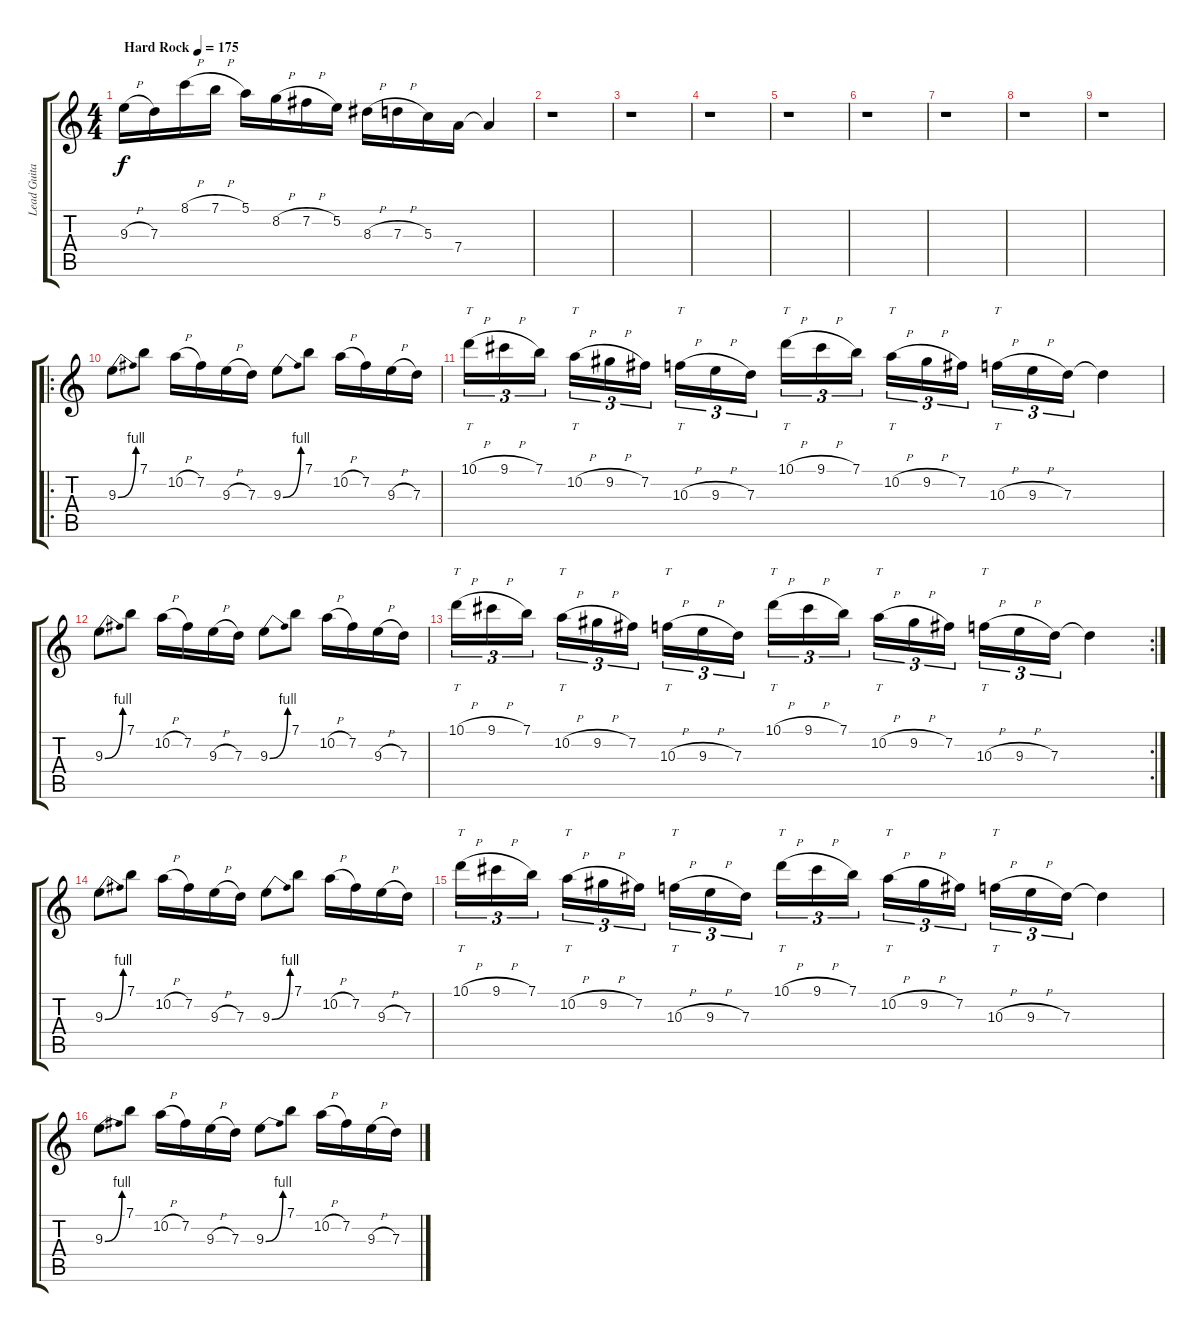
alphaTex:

\track ("Lead Guitar" "Lead Guita") {instrument distortionguitar}
\staff {score tabs}
\tuning (E4 B3 G3 D3 A2 E2) {hide}
\ts (4 4)
\tempo (175 "Hard Rock")
\clef g2
\ks c
9.3{h}.16{dy f instrument distortionguitar} 7.3.16 8.1{h}.16 7.1{h}.16 5.1.16 8.2{h}.16 7.2{h}.16 5.2.16 8.3{h}.16 7.3{h}.16 5.3.16 7.4.16 7.4{t}.4 |
r.1 |
r.1 |
r.1 |
r.1 |
r.1 |
r.1 |
r.1 |
r.1 |
\ro
9.3{be (bend 0 0 60 4)}.8 7.1.8 10.2{h}.16 7.2.16 9.3{h}.16 7.3.16 9.3{be (bend 0 0 60 4)}.8 7.1.8 10.2{h}.16 7.2.16 9.3{h}.16 7.3.16 |
10.1{h}.16{tt tu (3 2)} 9.1{h}.16{tu (3 2)} 7.1.16{tu (3 2) beam splitsecondary} 10.2{h}.16{tt tu (3 2)} 9.2{h}.16{tu (3 2)} 7.2.16{tu (3 2)} 10.3{h}.16{tt tu (3 2)} 9.3{h}.16{tu (3 2)} 7.3.16{tu (3 2) beam splitsecondary} 10.1{h}.16{tt tu (3 2)} 9.1{h}.16{tu (3 2)} 7.1.16{tu (3 2)} 10.2{h}.16{tt tu (3 2)} 9.2{h}.16{tu (3 2)} 7.2.16{tu (3 2) beam splitsecondary} 10.3{h}.16{tt tu (3 2)} 9.3{h}.16{tu (3 2)} 7.3.16{tu (3 2)} 7.3{t}.4 |
9.3{be (bend 0 0 60 4)}.8 7.1.8 10.2{h}.16 7.2.16 9.3{h}.16 7.3.16 9.3{be (bend 0 0 60 4)}.8 7.1.8 10.2{h}.16 7.2.16 9.3{h}.16 7.3.16 |
\rc 2
10.1{h}.16{tt tu (3 2)} 9.1{h}.16{tu (3 2)} 7.1.16{tu (3 2) beam splitsecondary} 10.2{h}.16{tt tu (3 2)} 9.2{h}.16{tu (3 2)} 7.2.16{tu (3 2)} 10.3{h}.16{tt tu (3 2)} 9.3{h}.16{tu (3 2)} 7.3.16{tu (3 2) beam splitsecondary} 10.1{h}.16{tt tu (3 2)} 9.1{h}.16{tu (3 2)} 7.1.16{tu (3 2)} 10.2{h}.16{tt tu (3 2)} 9.2{h}.16{tu (3 2)} 7.2.16{tu (3 2) beam splitsecondary} 10.3{h}.16{tt tu (3 2)} 9.3{h}.16{tu (3 2)} 7.3.16{tu (3 2)} 7.3{t}.4 |
9.3{be (bend 0 0 60 4)}.8 7.1.8 10.2{h}.16 7.2.16 9.3{h}.16 7.3.16 9.3{be (bend 0 0 60 4)}.8 7.1.8 10.2{h}.16 7.2.16 9.3{h}.16 7.3.16 |
10.1{h}.16{tt tu (3 2)} 9.1{h}.16{tu (3 2)} 7.1.16{tu (3 2) beam splitsecondary} 10.2{h}.16{tt tu (3 2)} 9.2{h}.16{tu (3 2)} 7.2.16{tu (3 2)} 10.3{h}.16{tt tu (3 2)} 9.3{h}.16{tu (3 2)} 7.3.16{tu (3 2) beam splitsecondary} 10.1{h}.16{tt tu (3 2)} 9.1{h}.16{tu (3 2)} 7.1.16{tu (3 2)} 10.2{h}.16{tt tu (3 2)} 9.2{h}.16{tu (3 2)} 7.2.16{tu (3 2) beam splitsecondary} 10.3{h}.16{tt tu (3 2)} 9.3{h}.16{tu (3 2)} 7.3.16{tu (3 2)} 7.3{t}.4 |
9.3{be (bend 0 0 60 4)}.8 7.1.8 10.2{h}.16 7.2.16 9.3{h}.16 7.3.16 9.3{be (bend 0 0 60 4)}.8 7.1.8 10.2{h}.16 7.2.16 9.3{h}.16 7.3.16
